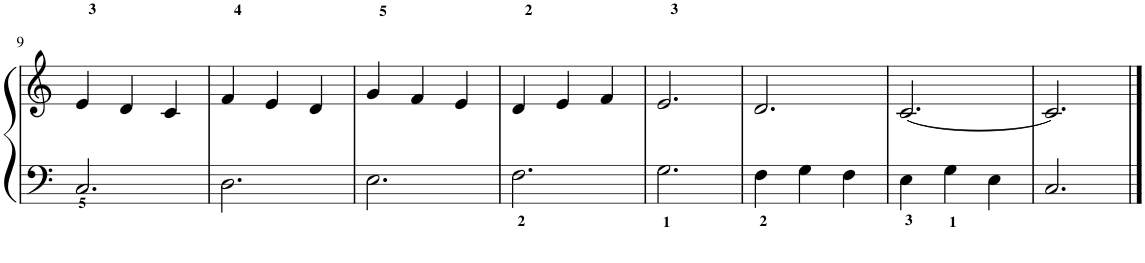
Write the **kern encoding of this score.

**kern	**kern
*part1	*part1
*staff2	*staff1
*I"Piano	*
*I'Pno.	*
!!LO:PB:g=z
*clefF4	*clefG2
*k[]	*k[]
*M3/4	*M3/4
=9	=9
2.C/	4e/
.	4d/
.	4c/
=10	=10
2.D\	4f/
.	4e/
.	4d/
=11	=11
2.E\	4g/
.	4f/
.	4e/
=12	=12
2.F<\	4d/
.	4e/
.	4f/
=13	=13
2.G<\	2.e/
=14	=14
4F<\	2.d/
4G\	.
4F\	.
=15	=15
4E<\	[2.c/
4G<\	.
4E\	.
=16	=16
2.C/	2.c/]
==	==
*-	*-
